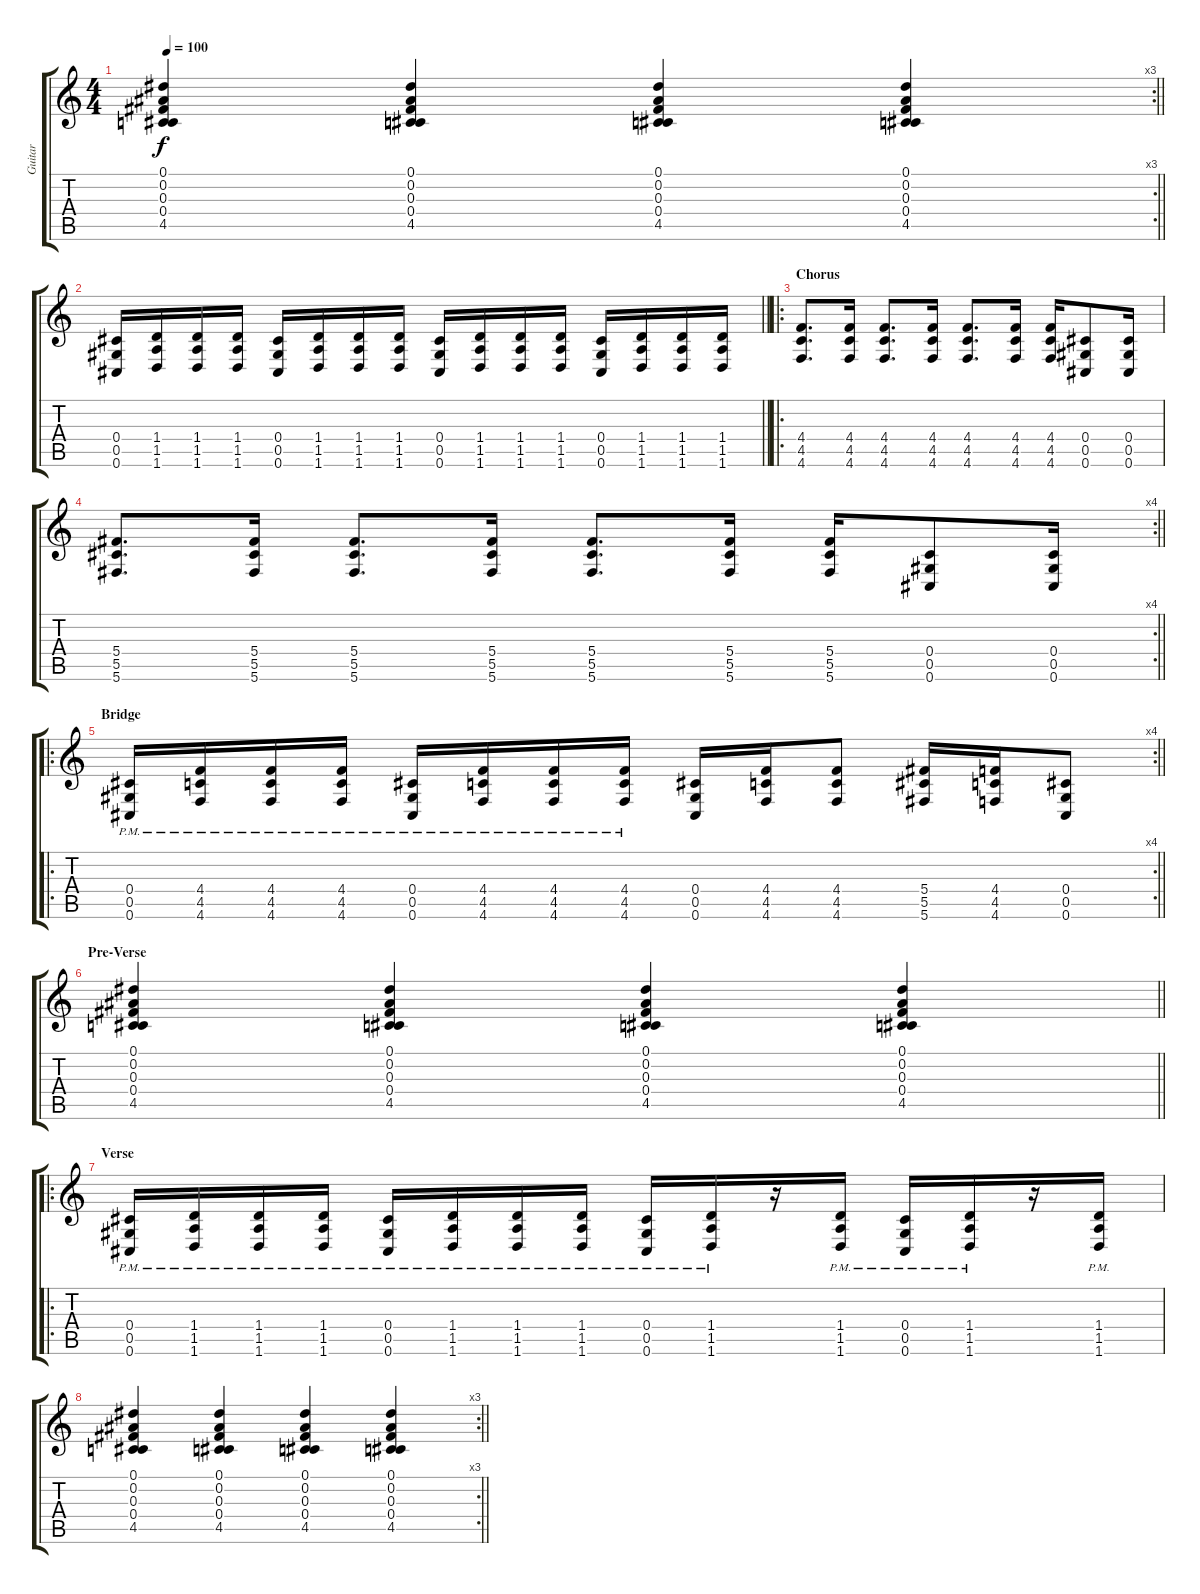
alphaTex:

\track ("Guitar" "Guitar") {instrument distortionguitar}
\staff {score tabs}
\tuning (Eb4 Bb3 Gb3 Db3 Ab2 Db2) {hide}
\rc 3
\ts (4 4)
\tempo 100
\clef g2
\barLineRight lightlight
\ks c
(0.1 0.2 0.3 0.4 4.5).4{dy f} (0.1 0.2 0.3 0.4 4.5).4 (0.1 0.2 0.3 0.4 4.5).4 (0.1 0.2 0.3 0.4 4.5).4 |
\barLineRight lightlight
(0.4 0.5 0.6).16 (1.4 1.5 1.6).16 (1.4 1.5 1.6).16 (1.4 1.5 1.6).16 (0.4 0.5 0.6).16 (1.4 1.5 1.6).16 (1.4 1.5 1.6).16 (1.4 1.5 1.6).16 (0.4 0.5 0.6).16 (1.4 1.5 1.6).16 (1.4 1.5 1.6).16 (1.4 1.5 1.6).16 (0.4 0.5 0.6).16 (1.4 1.5 1.6).16 (1.4 1.5 1.6).16 (1.4 1.5 1.6).16 |
\ro
\section ("" "Chorus")
(4.4 4.5 4.6).8{d} (4.4 4.5 4.6).16 (4.4 4.5 4.6).8{d} (4.4 4.5 4.6).16 (4.4 4.5 4.6).8{d} (4.4 4.5 4.6).16 (4.4 4.5 4.6).16 (0.4 0.5 0.6).8 (0.4 0.5 0.6).16 |
\rc 4
\barLineRight lightlight
(5.4 5.5 5.6).8{d} (5.4 5.5 5.6).16 (5.4 5.5 5.6).8{d} (5.4 5.5 5.6).16 (5.4 5.5 5.6).8{d} (5.4 5.5 5.6).16 (5.4 5.5 5.6).16 (0.4 0.5 0.6).8 (0.4 0.5 0.6).16 |
\ro
\rc 4
\section ("" "Bridge")
\barLineRight lightlight
(0.4{pm} 0.5{pm} 0.6{pm}).16 (4.4{pm} 4.5{pm} 4.6{pm}).16 (4.4{pm} 4.5{pm} 4.6{pm}).16 (4.4{pm} 4.5{pm} 4.6{pm}).16 (0.4{pm} 0.5{pm} 0.6{pm}).16 (4.4{pm} 4.5{pm} 4.6{pm}).16 (4.4{pm} 4.5{pm} 4.6{pm}).16 (4.4{pm} 4.5{pm} 4.6{pm}).16 (0.4 0.5 0.6).16 (4.4 4.5 4.6).16 (4.4 4.5 4.6).8 (5.4 5.5 5.6).16 (4.4 4.5 4.6).16 (0.4 0.5 0.6).8 |
\section ("" "Pre-Verse")
\barLineRight lightlight
(0.1 0.2 0.3 0.4 4.5).4 (0.1 0.2 0.3 0.4 4.5).4 (0.1 0.2 0.3 0.4 4.5).4 (0.1 0.2 0.3 0.4 4.5).4 |
\ro
\section ("" "Verse")
(0.4{pm} 0.5{pm} 0.6{pm}).16 (1.4{pm} 1.5{pm} 1.6{pm}).16 (1.4{pm} 1.5{pm} 1.6{pm}).16 (1.4{pm} 1.5{pm} 1.6{pm}).16 (0.4{pm} 0.5{pm} 0.6{pm}).16 (1.4{pm} 1.5{pm} 1.6{pm}).16 (1.4{pm} 1.5{pm} 1.6{pm}).16 (1.4{pm} 1.5{pm} 1.6{pm}).16 (0.4{pm} 0.5{pm} 0.6{pm}).16 (1.4{pm} 1.5{pm} 1.6{pm}).16 r.16 (1.4{pm} 1.5{pm} 1.6{pm}).16 (0.4{pm} 0.5{pm} 0.6{pm}).16 (1.4{pm} 1.5{pm} 1.6{pm}).16 r.16 (1.4{pm} 1.5{pm} 1.6{pm}).16 |
\rc 3
\barLineRight lightlight
(0.1 0.2 0.3 0.4 4.5).4 (0.1 0.2 0.3 0.4 4.5).4 (0.1 0.2 0.3 0.4 4.5).4 (0.1 0.2 0.3 0.4 4.5).4
